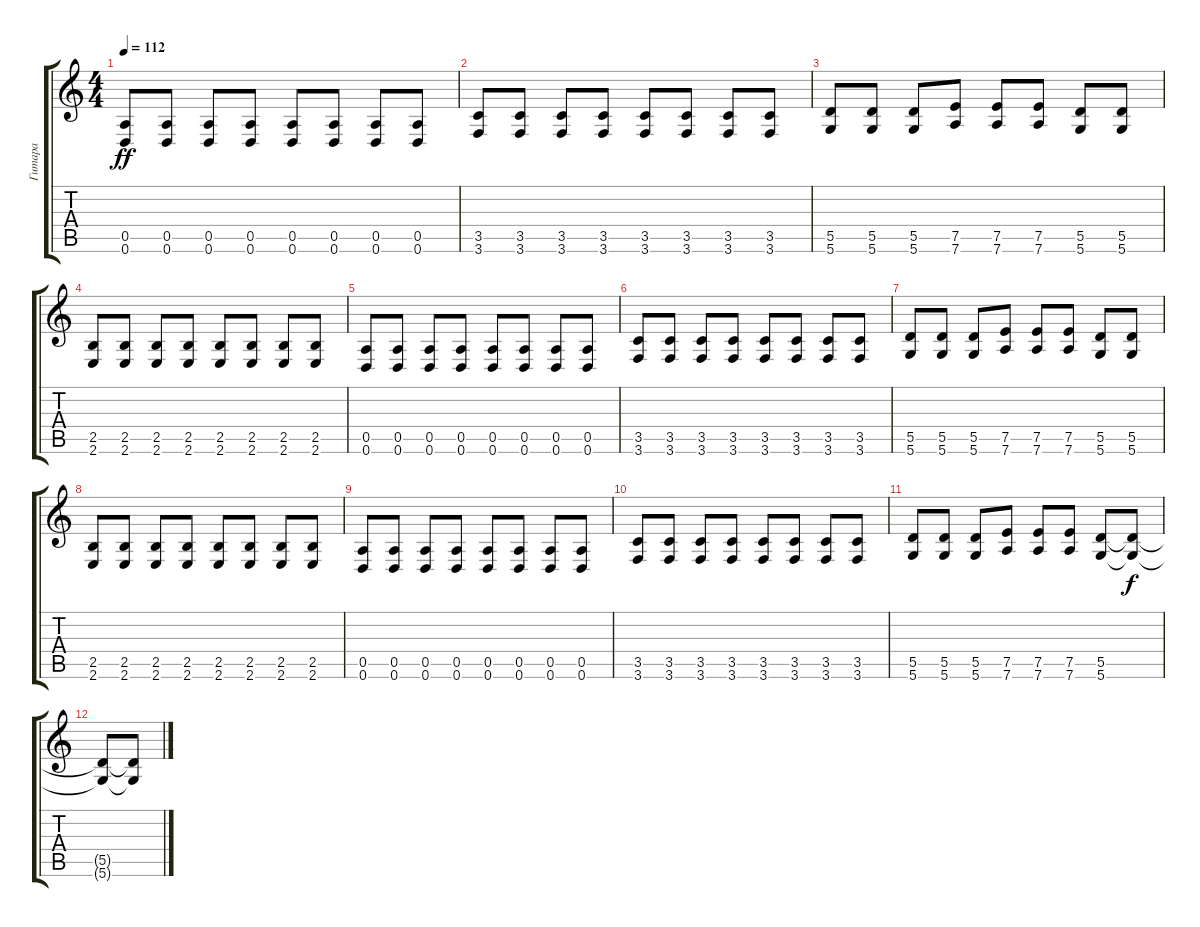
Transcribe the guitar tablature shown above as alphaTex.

\track ("Гитара" "Гитара") {instrument overdrivenguitar}
\staff {score tabs}
\tuning (E4 B3 G3 D3 A2 D2) {hide}
\ts (4 4)
\tempo 112
\clef g2
\ks c
(0.5 0.6).8{dy ff} (0.5 0.6).8 (0.5 0.6).8 (0.5 0.6).8 (0.5 0.6).8 (0.5 0.6).8 (0.5 0.6).8 (0.5 0.6).8 |
(3.5 3.6).8 (3.5 3.6).8 (3.5 3.6).8 (3.5 3.6).8 (3.5 3.6).8 (3.5 3.6).8 (3.5 3.6).8 (3.5 3.6).8 |
(5.5 5.6).8 (5.5 5.6).8 (5.5 5.6).8 (7.5 7.6).8 (7.5 7.6).8 (7.5 7.6).8 (5.5 5.6).8 (5.5 5.6).8 |
(2.5 2.6).8 (2.5 2.6).8 (2.5 2.6).8 (2.5 2.6).8 (2.5 2.6).8 (2.5 2.6).8 (2.5 2.6).8 (2.5 2.6).8 |
(0.5 0.6).8 (0.5 0.6).8 (0.5 0.6).8 (0.5 0.6).8 (0.5 0.6).8 (0.5 0.6).8 (0.5 0.6).8 (0.5 0.6).8 |
(3.5 3.6).8 (3.5 3.6).8 (3.5 3.6).8 (3.5 3.6).8 (3.5 3.6).8 (3.5 3.6).8 (3.5 3.6).8 (3.5 3.6).8 |
(5.5 5.6).8 (5.5 5.6).8 (5.5 5.6).8 (7.5 7.6).8 (7.5 7.6).8 (7.5 7.6).8 (5.5 5.6).8 (5.5 5.6).8 |
(2.5 2.6).8 (2.5 2.6).8 (2.5 2.6).8 (2.5 2.6).8 (2.5 2.6).8 (2.5 2.6).8 (2.5 2.6).8 (2.5 2.6).8 |
(0.5 0.6).8 (0.5 0.6).8 (0.5 0.6).8 (0.5 0.6).8 (0.5 0.6).8 (0.5 0.6).8 (0.5 0.6).8 (0.5 0.6).8 |
(3.5 3.6).8 (3.5 3.6).8 (3.5 3.6).8 (3.5 3.6).8 (3.5 3.6).8 (3.5 3.6).8 (3.5 3.6).8 (3.5 3.6).8 |
(5.5 5.6).8 (5.5 5.6).8 (5.5 5.6).8 (7.5 7.6).8 (7.5 7.6).8 (7.5 7.6).8 (5.5 5.6).8 (5.5{t} 5.6{t}).8{dy f} |
(5.5{t} 5.6{t}).8 (5.5{t} 5.6{t}).8
